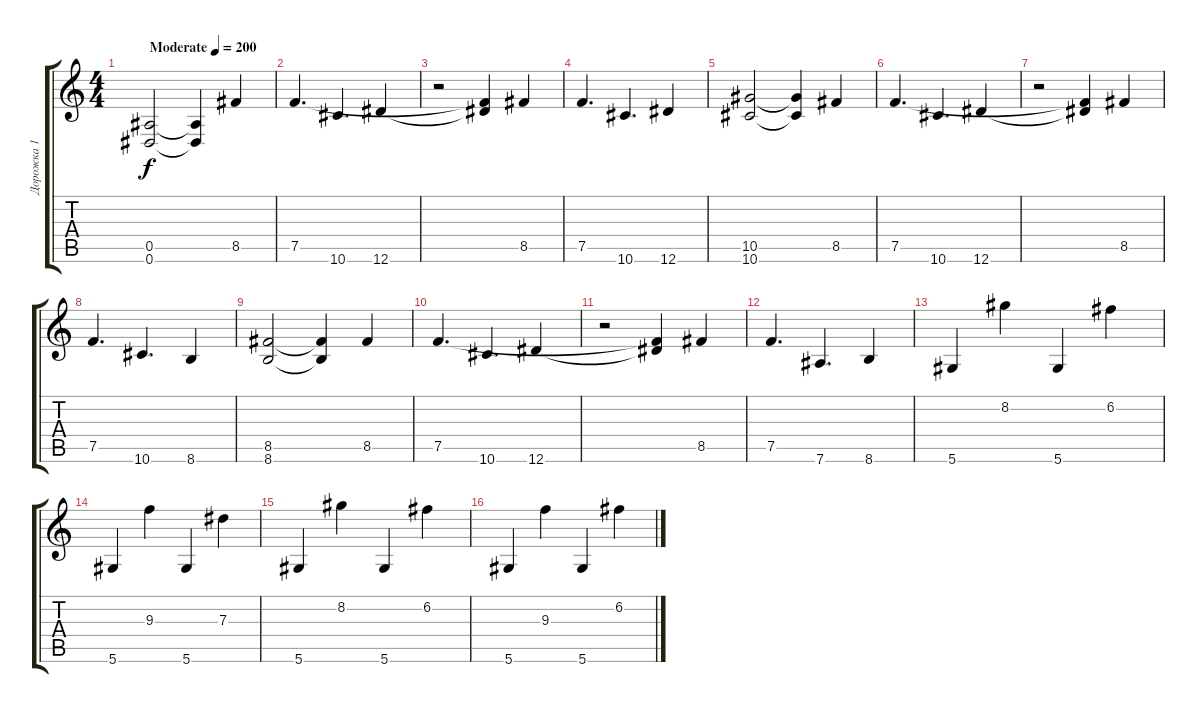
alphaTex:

\track ("Дорожка 1" "Дорожка 1") {instrument distortionguitar}
\staff {score tabs}
\tuning (F4 C4 Ab3 Eb3 Bb2 Eb2) {hide}
\ts (4 4)
\tempo (200 "Moderate")
\clef g2
\ks c
(0.5 0.6).2{dy f instrument distortionguitar} (0.5{t} 0.6{t}).4 8.5.4 |
7.5.4{d} 10.6.4{d} 12.6.4 |
r.2 (7.5{t} 12.6{t}).4 8.5.4 |
7.5.4{d} 10.6.4{d} 12.6.4 |
(10.5 10.6).2 (10.5{t} 10.6{t}).4 8.5.4 |
7.5.4{d} 10.6.4{d} 12.6.4 |
r.2 (7.5{t} 12.6{t}).4 8.5.4 |
7.5.4{d} 10.6.4{d} 8.6.4 |
(8.5 8.6).2 (8.5{t} 8.6{t}).4 8.5.4 |
7.5.4{d} 10.6.4{d} 12.6.4 |
r.2 (7.5{t} 12.6{t}).4 8.5.4 |
7.5.4{d} 7.6.4{d} 8.6.4 |
5.6.4 8.2.4 5.6.4 6.2.4 |
5.6.4 9.3.4 5.6.4 7.3.4 |
5.6.4 8.2.4 5.6.4 6.2.4 |
5.6.4 9.3.4 5.6.4 6.2.4
